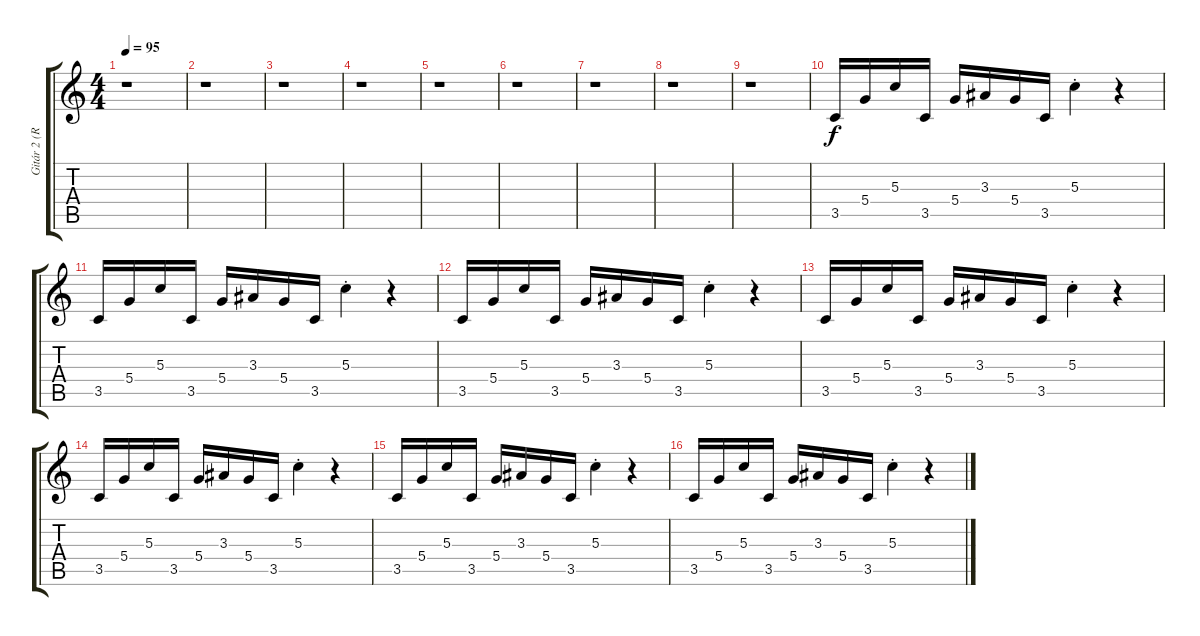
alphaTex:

\track ("Gitár 2 (Ritchie Blackmore)" "Gitár 2 (R") {instrument distortionguitar}
\staff {score tabs}
\tuning (E4 B3 G3 D3 A2 E2) {hide}
\ts (4 4)
\tempo 95
\clef g2
\ks c
r.1{dy f instrument distortionguitar} |
r.1 |
r.1 |
r.1 |
r.1 |
r.1 |
r.1 |
r.1 |
r.1 |
3.5.16 5.4.16 5.3.16 3.5.16 5.4.16 3.3.16 5.4.16 3.5.16 5.3{st}.4 r.4 |
3.5.16 5.4.16 5.3.16 3.5.16 5.4.16 3.3.16 5.4.16 3.5.16 5.3{st}.4 r.4 |
3.5.16 5.4.16 5.3.16 3.5.16 5.4.16 3.3.16 5.4.16 3.5.16 5.3{st}.4 r.4 |
3.5.16 5.4.16 5.3.16 3.5.16 5.4.16 3.3.16 5.4.16 3.5.16 5.3{st}.4 r.4 |
3.5.16 5.4.16 5.3.16 3.5.16 5.4.16 3.3.16 5.4.16 3.5.16 5.3{st}.4 r.4 |
3.5.16 5.4.16 5.3.16 3.5.16 5.4.16 3.3.16 5.4.16 3.5.16 5.3{st}.4 r.4 |
3.5.16 5.4.16 5.3.16 3.5.16 5.4.16 3.3.16 5.4.16 3.5.16 5.3{st}.4 r.4
